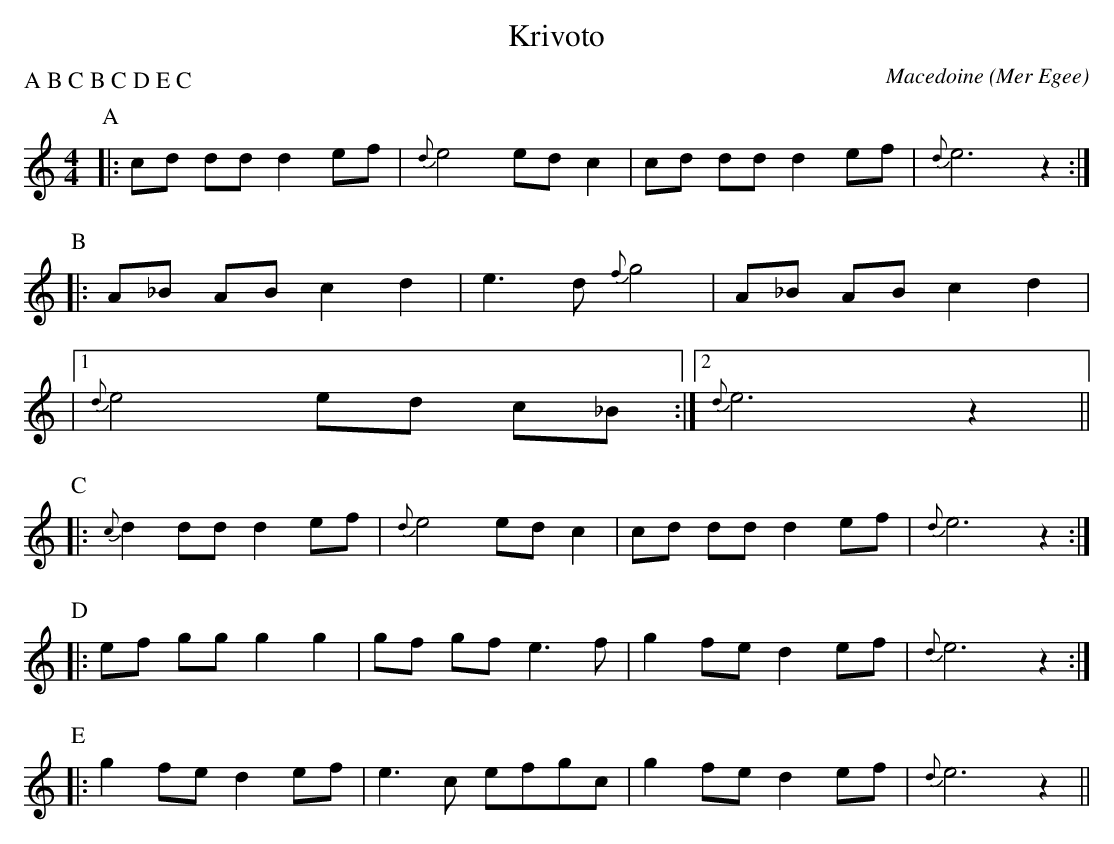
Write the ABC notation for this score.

X:1
T:Krivoto
O:Macedoine (Mer Egee)
M:4/4
L:1/8
P:A B C B C D E C
K:C
P:A
|: cd dd d2 ef | {d} e4 ed c2 | cd dd d2 ef | {d} e6 z2 :|
P:B
|: A_B AB c2 d2 | e3 d {f} g4 | A_B AB c2 d2 |
|1 {d} e4 ed c_B :|2 {d} e6 z2 ||
P:C
|: {c} d2 dd d2 ef | {d} e4 ed c2 | cd dd d2 ef | {d} e6 z2 :|
P:D
|: ef gg g2 g2 | gf gf e3 f | g2 fe d2 ef | {d} e6 z2 :|
P:E
|: g2 fe d2 ef | e3 c efgc | g2 fe d2 ef | {d} e6 z2 ||
